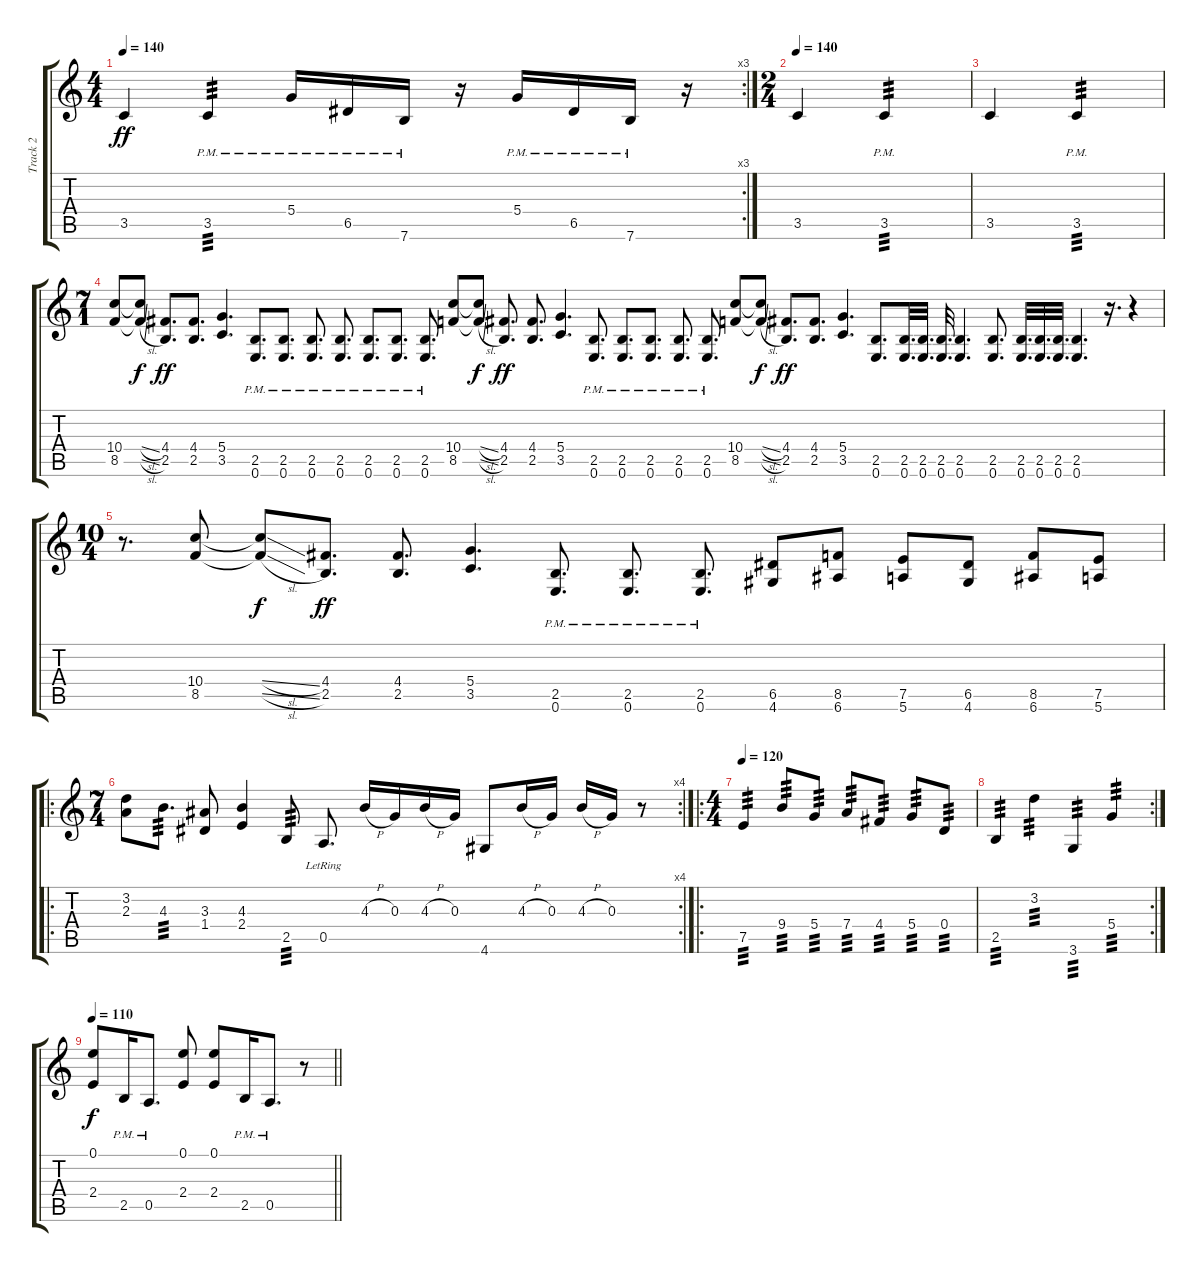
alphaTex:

\track ("Track 2" "Track 2") {instrument distortionguitar}
\staff {score tabs}
\tuning (E4 B3 G3 D3 A2 E2) {hide}
\rc 3
\ts (4 4)
\tempo 140
\clef g2
\ks c
3.5.4{dy ff} 3.5{pm}.4{tp 3} 5.4{pm}.16 6.5{pm}.16 7.6{pm}.16 r.16 5.4{pm}.16 6.5{pm}.16 7.6{pm}.16 r.16 |
\ts (2 4)
\tempo 140
3.5.4 3.5{pm}.4{tp 3} |
3.5.4 3.5{pm}.4{tp 3} |
\ts (7 1)
(10.4 8.5).8 (10.4{sl t} 8.5{sl t}).8{dy f} (4.4 2.5).8{d dy ff} (4.4 2.5).8{d} (5.4 3.5).4{d} (2.5{pm} 0.6{pm}).8{d} (2.5{pm} 0.6{pm}).8{d} (2.5{pm} 0.6{pm}).8{d} (2.5{pm} 0.6{pm}).8{d} (2.5{pm} 0.6{pm}).8{d} (2.5{pm} 0.6{pm}).8{d} (2.5{pm} 0.6{pm}).8{d} (10.4 8.5).8 (10.4{sl t} 8.5{sl t}).8{dy f} (4.4 2.5).8{d dy ff} (4.4 2.5).8{d} (5.4 3.5).4{d} (2.5{pm} 0.6{pm}).8{d} (2.5{pm} 0.6{pm}).8{d} (2.5{pm} 0.6{pm}).8{d} (2.5{pm} 0.6{pm}).8{d} (2.5{pm} 0.6{pm}).8{d} (10.4 8.5).8 (10.4{sl t} 8.5{sl t}).8{dy f} (4.4 2.5).8{d dy ff} (4.4 2.5).8{d} (5.4 3.5).4{d} (2.5 0.6).8{d} (2.5 0.6).32{d} (2.5 0.6).32{d} (2.5 0.6).32{d} (2.5 0.6).4{d} (2.5 0.6).8{d} (2.5 0.6).32{d} (2.5 0.6).32{d} (2.5 0.6).32{d} (2.5 0.6).4{d} r.16{d} r.4 |
\ts (10 4)
r.8{d} (10.4 8.5).8 (10.4{sl t} 8.5{sl t}).8{dy f} (4.4 2.5).8{d dy ff} (4.4 2.5).8{d} (5.4 3.5).4{d} (2.5{pm} 0.6{pm}).8{d} (2.5{pm} 0.6{pm}).8{d} (2.5{pm} 0.6{pm}).8{d} (6.5 4.6).8 (8.5 6.6).8 (7.5 5.6).8 (6.5 4.6).8 (8.5 6.6).8 (7.5 5.6).8 |
\ro
\rc 4
\ts (7 4)
(3.2 2.3).8 4.3.8{d tp 3} (3.3 1.4).8 (4.3 2.4).4 2.5.8{tp 3} 0.5{lr}.8{d} 4.3{h}.16 0.3.16 4.3{h}.16 0.3.16 4.6.8 4.3{h}.16 0.3.16 4.3{h}.16 0.3.16 r.8 |
\ro
\ts (4 4)
\tempo 120
7.5.4{tp 3} 9.4.8{tp 3} 5.4.8{tp 3} 7.4.8{tp 3} 4.4.8{tp 3} 5.4.8{tp 3} 0.4.8{tp 3} |
\rc 2
2.5.4{tp 3} 3.2.4{tp 3} 3.6.4{tp 3} 5.4.4{tp 3} |
\tempo 110
\barLineRight lightlight
(0.1 2.4).8{dy f} 2.5{pm}.16 0.5{pm}.8{d} (0.1 2.4).8 (0.1 2.4).8 2.5{pm}.16 0.5{pm}.8{d} r.8
